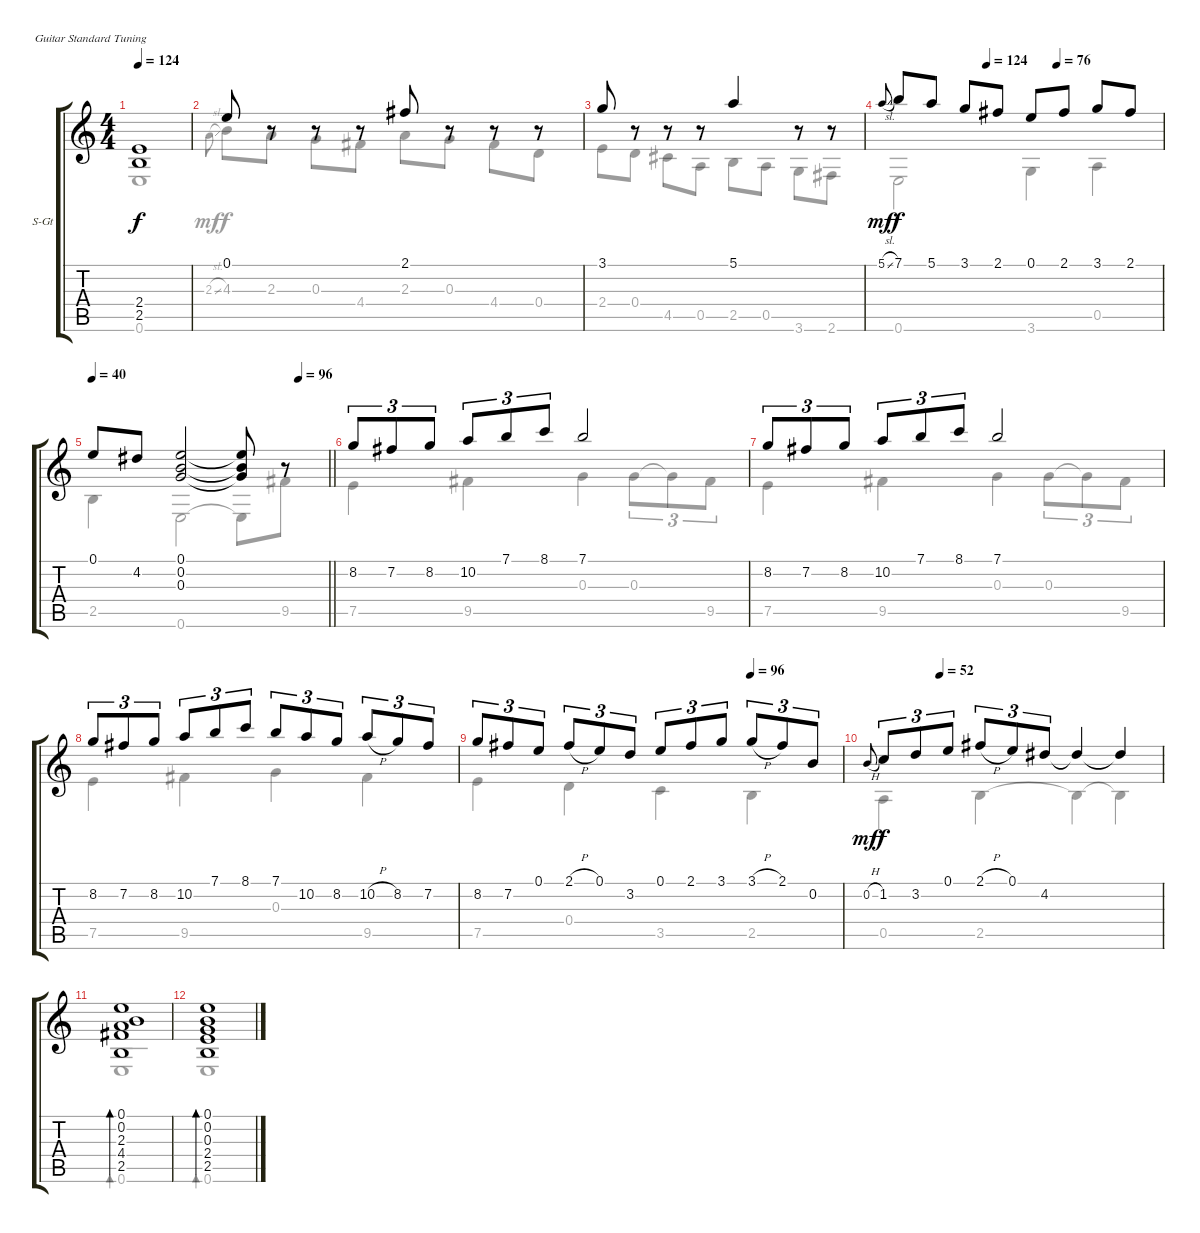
\bracketExtendMode groupsimilarinstruments
\firstSystemTrackNameOrientation horizontal
\otherSystemsTrackNameOrientation horizontal
\track ("Guitar" "S-Gt") {instrument acousticguitarsteel}
\staff {score tabs}
\tuning (E4 B3 G3 D3 A2 E2)
\voice
\ts (4 4)
\beaming (8 2 2 2 2)
\tempo 124
\clef g2
\ks c
(2.4 2.5).1{dy f} |
0.1.8 r.8 r.8 r.8 2.1.8 r.8 r.8 r.8 |
3.1.8 r.8 r.8 r.8 5.1.4 r.8 r.8 |
\tempo (124 0.375)
\tempo (76 0.625)
5.1{sl}.8{gr onbeat dy mf} 7.1.8{dy f} 5.1.8 3.1.8 2.1.8 0.1.8 2.1.8 3.1.8 2.1.8 |
\tempo 40
\tempo (96 0.875)
\barLineRight lightlight
0.1.8 4.2.8 (0.1 0.2 0.3).2 (0.1{t} 0.2{t} 0.3{t}).8 r.8 |
\beaming (8 3 5)
8.2.8{tu (3 2)} 7.2.8{tu (3 2)} 8.2.8{tu (3 2)} 10.2.8{tu (3 2)} 7.1.8{tu (3 2)} 8.1.8{tu (3 2)} 7.1.2 |
\beaming (8 2 2 2 2)
8.2.8{tu (3 2)} 7.2.8{tu (3 2)} 8.2.8{tu (3 2)} 10.2.8{tu (3 2)} 7.1.8{tu (3 2)} 8.1.8{tu (3 2)} 7.1.2 |
8.2.8{tu (3 2)} 7.2.8{tu (3 2)} 8.2.8{tu (3 2)} 10.2.8{tu (3 2)} 7.1.8{tu (3 2)} 8.1.8{tu (3 2)} 7.1.8{tu (3 2)} 10.2.8{tu (3 2)} 8.2.8{tu (3 2)} 10.2{h}.8{tu (3 2)} 8.2.8{tu (3 2)} 7.2.8{tu (3 2)} |
\tempo (96 0.75)
8.2.8{tu (3 2)} 7.2.8{tu (3 2)} 0.1.8{tu (3 2)} 2.1{h}.8{tu (3 2)} 0.1.8{tu (3 2)} 3.2.8{tu (3 2)} 0.1.8{tu (3 2)} 2.1.8{tu (3 2)} 3.1.8{tu (3 2)} 3.1{h}.8{tu (3 2)} 2.1.8{tu (3 2)} 0.2.8{tu (3 2)} |
\tempo (52 0.25)
0.2{h}.8{gr onbeat dy mf} 1.2.8{tu (3 2) dy f} 3.2.8{tu (3 2)} 0.1.8{tu (3 2)} 2.1{h}.8{tu (3 2)} 0.1.8{tu (3 2)} 4.2.8{tu (3 2)} 4.2{t}.4 4.2{t}.4 |
(0.1 0.2 2.3 4.4 2.5).1{bd 240} |
(0.1 0.2 0.3 2.4 2.5).1{bd 30}
\voice
\clef g2
\ottava regular
\simile none
\ks c
0.6.1{dy f} |
2.3{sl}.8{gr onbeat dy mf} 4.3.8{dy f} 2.3.8 0.3.8 4.4.8 2.3.8 0.3.8 4.4.8 0.4.8 |
2.4.8 0.4.8 4.5.8 0.5.8 2.5.8 0.5.8 3.6.8 2.6.8 |
0.6.2 3.6.4 0.5.4 |
\barLineRight lightlight
2.5.4 0.6.2 0.6{t}.8 9.5.8 |
7.5.4 9.5.4 0.3.4 0.3.8{tu (3 2)} 0.3{t}.8{tu (3 2)} 9.5.8{tu (3 2)} |
7.5.4 9.5.4 0.3.4 0.3.8{tu (3 2)} 0.3{t}.8{tu (3 2)} 9.5.8{tu (3 2)} |
7.5.4 9.5.4 0.3.4 9.5.4 |
7.5.4 0.4.4 3.5.4 2.5.4 |
0.5.4 2.5.4 2.5{t}.4 2.5{t}.4 |
0.6.1{bd 209} |
0.6.1{bd 141}
